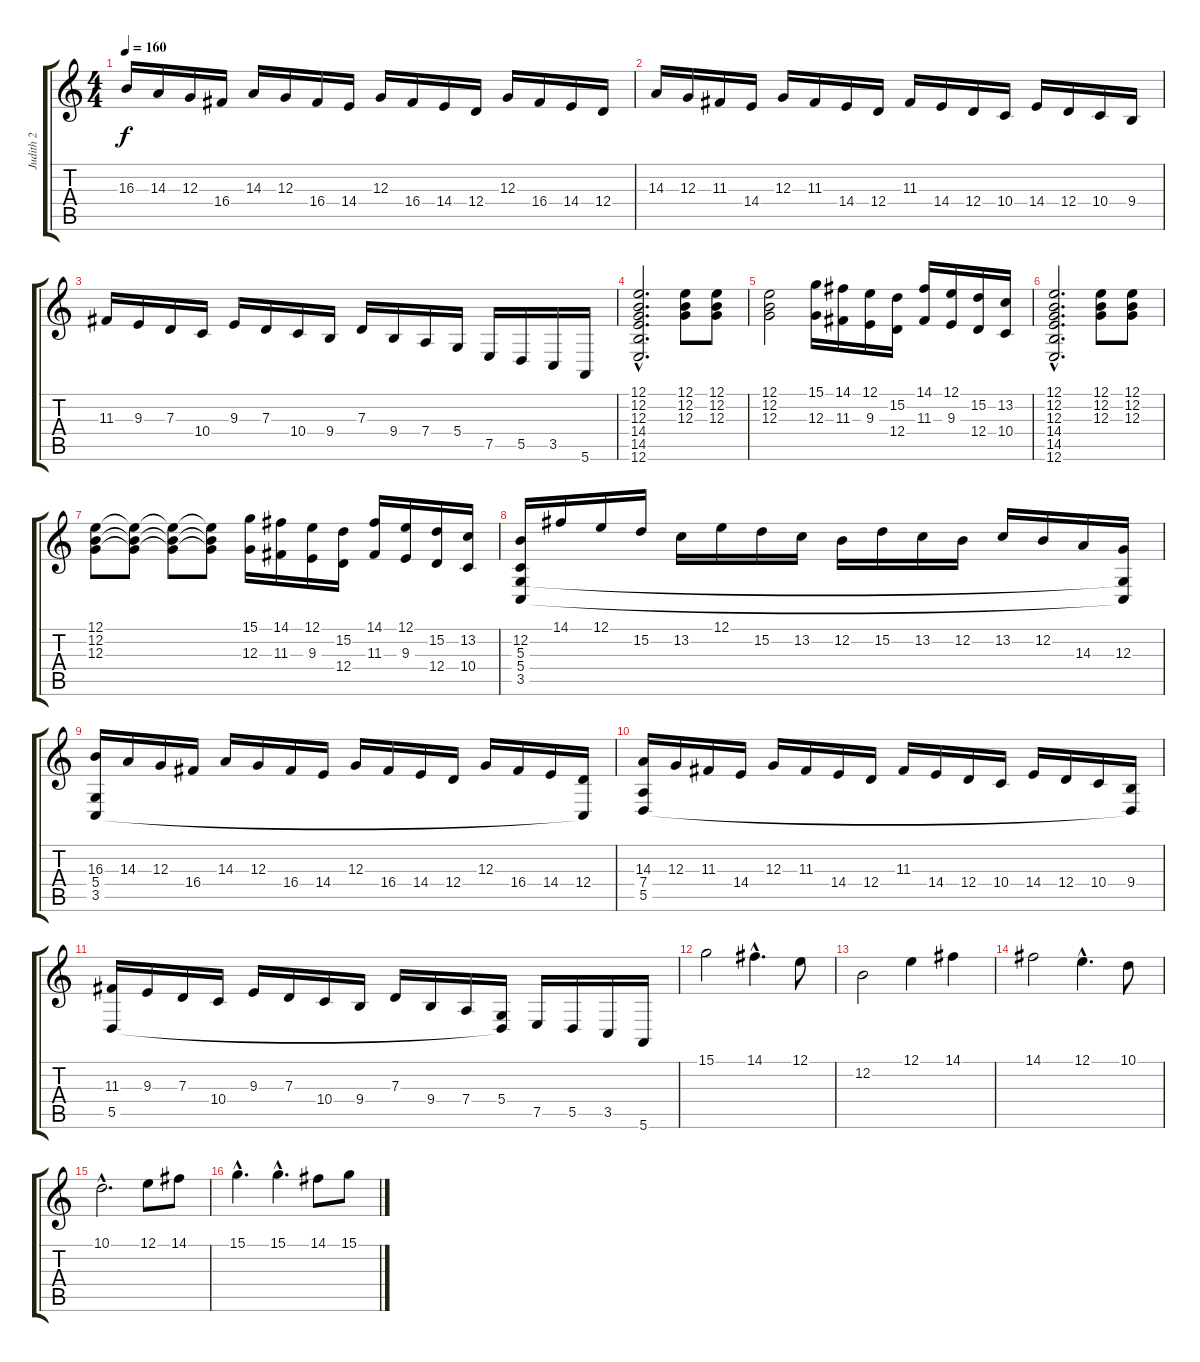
\track ("Judith 2" "Judith 2") {instrument harpsichord}
\staff {score tabs}
\tuning (E4 B3 G3 D3 A2 E2) {hide}
\ts (4 4)
\tempo 160
\clef g2
\ks c
16.3.16{dy f} 14.3.16 12.3.16 16.4.16 14.3.16 12.3.16 16.4.16 14.4.16 12.3.16 16.4.16 14.4.16 12.4.16 12.3.16 16.4.16 14.4.16 12.4.16 |
14.3.16 12.3.16 11.3.16 14.4.16 12.3.16 11.3.16 14.4.16 12.4.16 11.3.16 14.4.16 12.4.16 10.4.16 14.4.16 12.4.16 10.4.16 9.4.16 |
11.3.16 9.3.16 7.3.16 10.4.16 9.3.16 7.3.16 10.4.16 9.4.16 7.3.16 9.4.16 7.4.16 5.4.16 7.5.16 5.5.16 3.5.16 5.6.16 |
(12.1{hac} 12.2{hac} 12.3{hac} 14.4{hac} 14.5{hac} 12.6{hac}).2{d} (12.1 12.2 12.3).8 (12.1 12.2 12.3).8 |
(12.1 12.2 12.3).2 (15.1 12.3).16 (14.1 11.3).16 (12.1 9.3).16 (15.2 12.4).16 (14.1 11.3).16 (12.1 9.3).16 (15.2 12.4).16 (13.2 10.4).16 |
(12.1{hac} 12.2{hac} 12.3{hac} 14.4{hac} 14.5{hac} 12.6{hac}).2{d} (12.1 12.2 12.3).8 (12.1 12.2 12.3).8 |
(12.1 12.2 12.3).8 (12.1{t} 12.2{t} 12.3{t}).8 (12.1{t} 12.2{t} 12.3{t}).8 (12.1{t} 12.2{t} 12.3{t}).8 (15.1 12.3).16 (14.1 11.3).16 (12.1 9.3).16 (15.2 12.4).16 (14.1 11.3).16 (12.1 9.3).16 (15.2 12.4).16 (13.2 10.4).16 |
(12.2 5.3 5.4 3.5).16 14.1.16 12.1.16 15.2.16 13.2.16 12.1.16 15.2.16 13.2.16 12.2.16 15.2.16 13.2.16 12.2.16 13.2.16 12.2.16 14.3.16 (12.3 5.4{t} 3.5{t}).16 |
(16.3 5.4 3.5).16 14.3.16 12.3.16 16.4.16 14.3.16 12.3.16 16.4.16 14.4.16 12.3.16 16.4.16 14.4.16 12.4.16 12.3.16 16.4.16 14.4.16 (12.4 3.5{t}).16 |
(14.3 7.4 5.5).16 12.3.16 11.3.16 14.4.16 12.3.16 11.3.16 14.4.16 12.4.16 11.3.16 14.4.16 12.4.16 10.4.16 14.4.16 12.4.16 10.4.16 (9.4 5.5{t}).16 |
(11.3 5.5).16 9.3.16 7.3.16 10.4.16 9.3.16 7.3.16 10.4.16 9.4.16 7.3.16 9.4.16 7.4.16 (5.4 5.5{t}).16 7.5.16 5.5.16 3.5.16 5.6.16 |
15.1.2 14.1{hac}.4{d} 12.1.8 |
12.2.2 12.1.4 14.1.4 |
14.1.2 12.1{hac}.4{d} 10.1.8 |
10.1{hac}.2{d} 12.1.8 14.1.8 |
15.1{hac}.4{d} 15.1{hac}.4{d} 14.1.8 15.1.8
